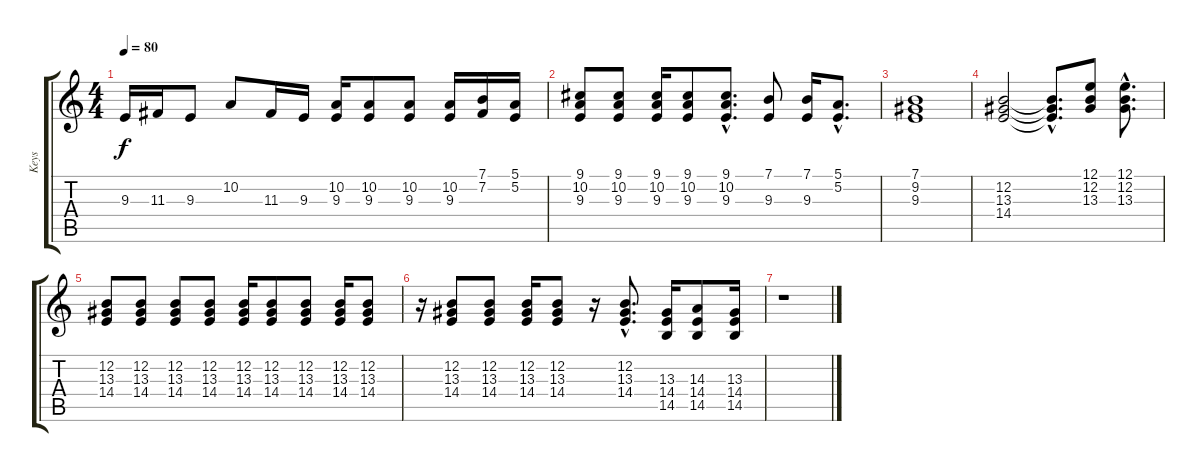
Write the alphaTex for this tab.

\track ("Keys" "Keys") {instrument rockorgan}
\staff {score tabs}
\tuning (E4 B3 G3 D3 A2 E2) {hide}
\ts (4 4)
\tempo 80
\clef g2
\ks c
9.3.16{dy f} 11.3.16 9.3.8 10.2.8 11.3.16 9.3.16 (10.2 9.3).16 (10.2 9.3).8 (10.2 9.3).8 (10.2 9.3).16 (7.1 7.2).16 (5.1 5.2).16 |
(9.1 10.2 9.3).8 (9.1 10.2 9.3).8 (9.1 10.2 9.3).16 (9.1 10.2 9.3).8 (9.1{hac} 10.2{hac} 9.3{hac}).8{d} (7.1 9.3).8 (7.1 9.3).16 (5.1{hac} 5.2{hac}).8{d} |
(7.1 9.2 9.3).1 |
(12.2 13.3 14.4).2 (12.2{hac t} 13.3{hac t} 14.4{hac t}).8{d} (12.1 12.2 13.3).8 (12.1{hac} 12.2{hac} 13.3{hac}).8{d} |
(12.2 13.3 14.4).8 (12.2 13.3 14.4).8 (12.2 13.3 14.4).8 (12.2 13.3 14.4).8 (12.2 13.3 14.4).16 (12.2 13.3 14.4).8 (12.2 13.3 14.4).8 (12.2 13.3 14.4).16 (12.2 13.3 14.4).8 |
r.16 (12.2 13.3 14.4).8 (12.2 13.3 14.4).8 (12.2 13.3 14.4).16 (12.2 13.3 14.4).8 r.16 (12.2{hac} 13.3{hac} 14.4{hac}).8{d} (13.3 14.4 14.5).16 (14.3 14.4 14.5).8 (13.3 14.4 14.5).16 |
r.1
